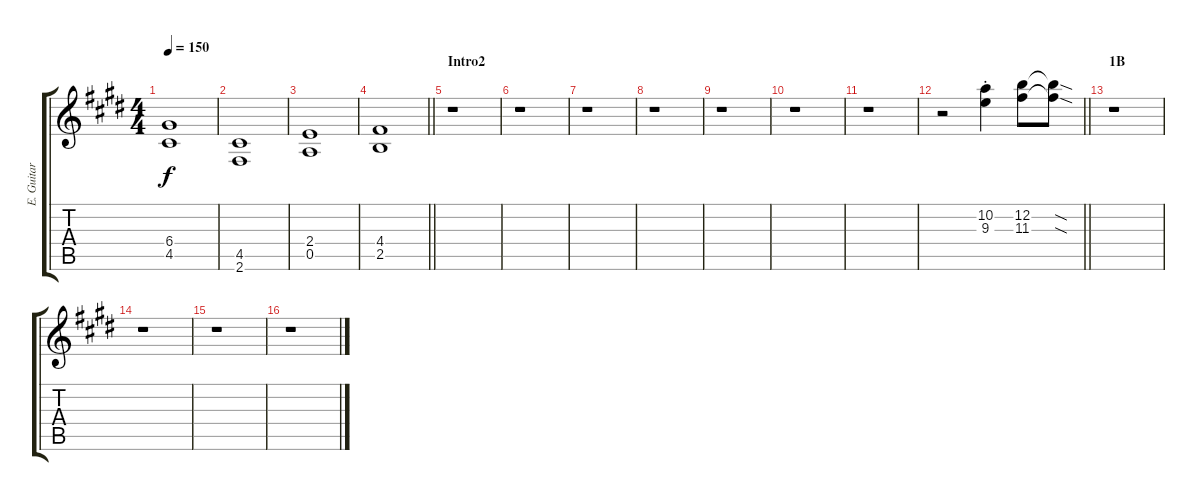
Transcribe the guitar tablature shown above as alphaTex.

\track ("E. Guitar IV" "E. Guitar ") {instrument overdrivenguitar}
\staff {score tabs}
\tuning (E4 B3 G3 D3 A2 E2) {hide}
\ts (4 4)
\tempo 150
\clef g2
\ks e
(6.4 4.5).1{dy f} |
(4.5 2.6).1 |
(2.4 0.5).1 |
\barLineRight lightlight
(4.4 2.5).1 |
\section ("" "Intro2")
r.1 |
r.1 |
r.1 |
r.1 |
r.1 |
r.1 |
r.1 |
\barLineRight lightlight
r.2 (10.2{st} 9.3{st}).4 (12.2 11.3).8 (12.2{sod t} 11.3{sod t}).8 |
\section ("" "1B")
r.1 |
r.1 |
r.1 |
r.1
